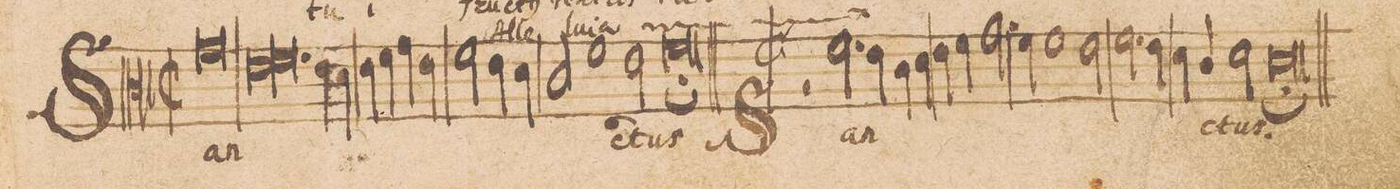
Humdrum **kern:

**kern	**text
*I"[CANTVS.]	*
*clefC3	*
*k[b-]	*
*met(C|)	*
*M2/1	*
0g\	San-
=2-	=2-
*lig	*
1e\	.
1.f\	.
*Xlig	*
=3-	=3-
4e\	.
4d\	.
4c\	.
4d\	.
4e\	.
4c\	.
=4-	=4-
*2\right	*
2f\	.
4e\	.
4d\	.
2c/	.
1f\	.
=5-	=5-
2e\	.
0f\;<	-ctus
=6||-	=6||-
*M2/1	*
*met(C|)	*
2rA	.
2.f\	San-
4e\	.
4c\	.
4d\	.
=7-	=7-
4e\	.
4f\	.
[y2g\	.
4g\]	.
4f\	.
1f\	.
=8-	=8-
2e\	.
2.f\	.
4e\	.
=9-	=9-
4d\	.
4c/	.
2d\	.
0c\;<	-ctus.
=10||-	=10||-
*-	*-
